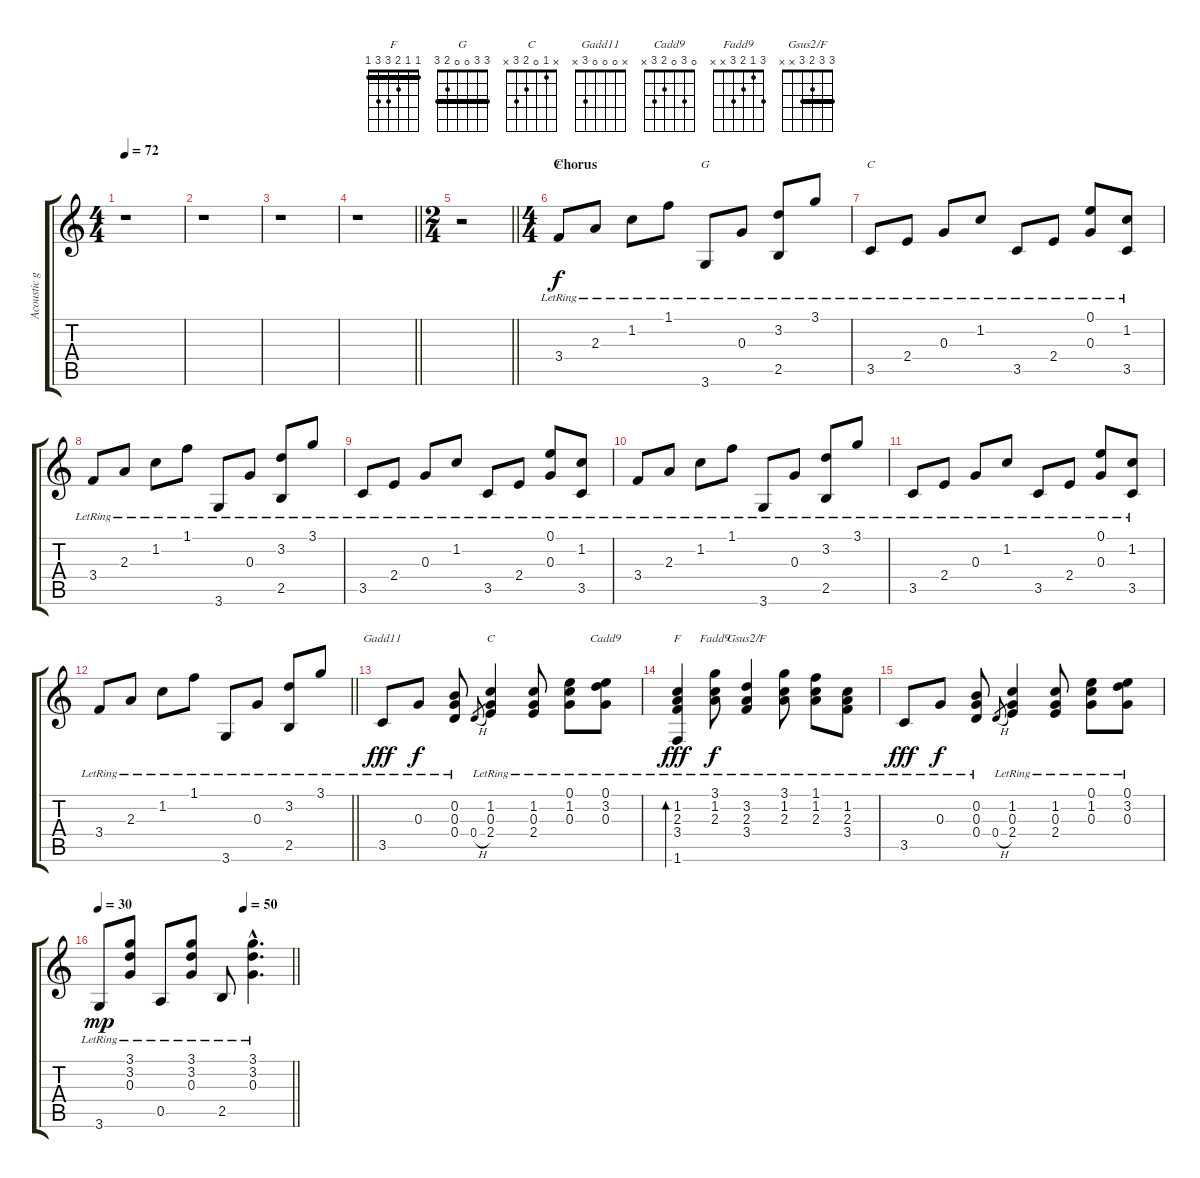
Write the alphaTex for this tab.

\track ("Acoustic guitar (fingerstyle)" "Acoustic g") {instrument acousticguitarsteel}
\staff {score tabs}
\tuning (E4 B3 G3 D3 A2 E2) {hide}
\chord ("F" 1 1 2 3 x x) {barre 1}
\chord ("G" 3 3 0 0 2 3) {barre 3}
\chord ("C" 0 1 0 2 3 x)
\chord ("Gadd11" x 0 0 0 3 x)
\chord ("C" x 1 0 2 3 x)
\chord ("Cadd9" 0 3 0 2 3 x)
\chord ("F" 1 1 2 3 3 1) {barre 1}
\chord ("Fadd9" 3 1 2 3 x x)
\chord ("Gsus2/F" 3 3 2 3 x x) {barre 3}
\ts (4 4)
\tempo 72
\clef g2
\ks c
r.1{dy f} |
r.1 |
r.1 |
\barLineRight lightlight
r.1 |
\ts (2 4)
\barLineRight lightlight
r.2 |
\ts (4 4)
\section ("" "Chorus")
3.4{lr}.8{ch "F"} 2.3{lr}.8 1.2{lr}.8 1.1{lr}.8 3.6{lr}.8{ch "G"} 0.3{lr}.8 (3.2 2.5{lr}).8 3.1{lr}.8 |
3.5{lr}.8{ch "C"} 2.4{lr}.8 0.3{lr}.8 1.2{lr}.8 3.5{lr}.8 2.4{lr}.8 (0.1{lr} 0.3{lr}).8 (1.2{lr} 3.5{lr}).8 |
3.4{lr}.8 2.3{lr}.8 1.2{lr}.8 1.1{lr}.8 3.6{lr}.8 0.3{lr}.8 (3.2 2.5{lr}).8 3.1{lr}.8 |
3.5{lr}.8 2.4{lr}.8 0.3{lr}.8 1.2{lr}.8 3.5{lr}.8 2.4{lr}.8 (0.1{lr} 0.3{lr}).8 (1.2{lr} 3.5{lr}).8 |
3.4{lr}.8 2.3{lr}.8 1.2{lr}.8 1.1{lr}.8 3.6{lr}.8 0.3{lr}.8 (3.2 2.5{lr}).8 3.1{lr}.8 |
3.5{lr}.8 2.4{lr}.8 0.3{lr}.8 1.2{lr}.8 3.5{lr}.8 2.4{lr}.8 (0.1{lr} 0.3{lr}).8 (1.2{lr} 3.5{lr}).8 |
\barLineRight lightlight
3.4{lr}.8 2.3{lr}.8 1.2{lr}.8 1.1{lr}.8 3.6{lr}.8 0.3{lr}.8 (3.2 2.5{lr}).8 3.1{lr}.8 |
3.5{lr}.8{ch "Gadd11" dy fff} 0.3{lr}.8{dy f} (0.2{lr} 0.3{lr} 0.4{lr}).8 0.4{h}.8{gr} (1.2{lr} 0.3{lr} 2.4{lr}).4{ch "C"} (1.2{lr} 0.3{lr} 2.4{lr}).8 (0.1{lr} 1.2{lr} 0.3{lr}).8 (0.1 3.2{lr} 0.3{lr}).8{ch "Cadd9"} |
(1.2{lr} 2.3{lr} 3.4{lr} 1.6{lr}).4{bd 60 ch "F" dy fff} (3.1{lr} 1.2{lr} 2.3{lr}).8{ch "Fadd9" dy f} (3.2{lr} 2.3{lr} 3.4{lr}).4{ch "Gsus2/F"} (3.1{lr} 1.2{lr} 2.3{lr}).8 (1.1{lr} 1.2{lr} 2.3{lr}).8 (1.2{lr} 2.3{lr} 3.4{lr}).8 |
3.5{lr}.8{dy fff} 0.3{lr}.8{dy f} (0.2{lr} 0.3{lr} 0.4{lr}).8 0.4{h}.8{gr} (1.2{lr} 0.3{lr} 2.4{lr}).4 (1.2{lr} 0.3{lr} 2.4{lr}).8 (0.1{lr} 1.2{lr} 0.3{lr}).8 (0.1 3.2{lr} 0.3{lr}).8 |
\tempo 30
\tempo (50 0.75)
\barLineRight lightlight
3.6{lr}.8{dy mp} (3.1{lr} 3.2{lr} 0.3{lr}).8 0.5{lr}.8 (3.1{lr} 3.2{lr} 0.3{lr}).8 2.5{lr}.8 (3.1{hac lr} 3.2{hac lr} 0.3{hac lr}).4{d}
